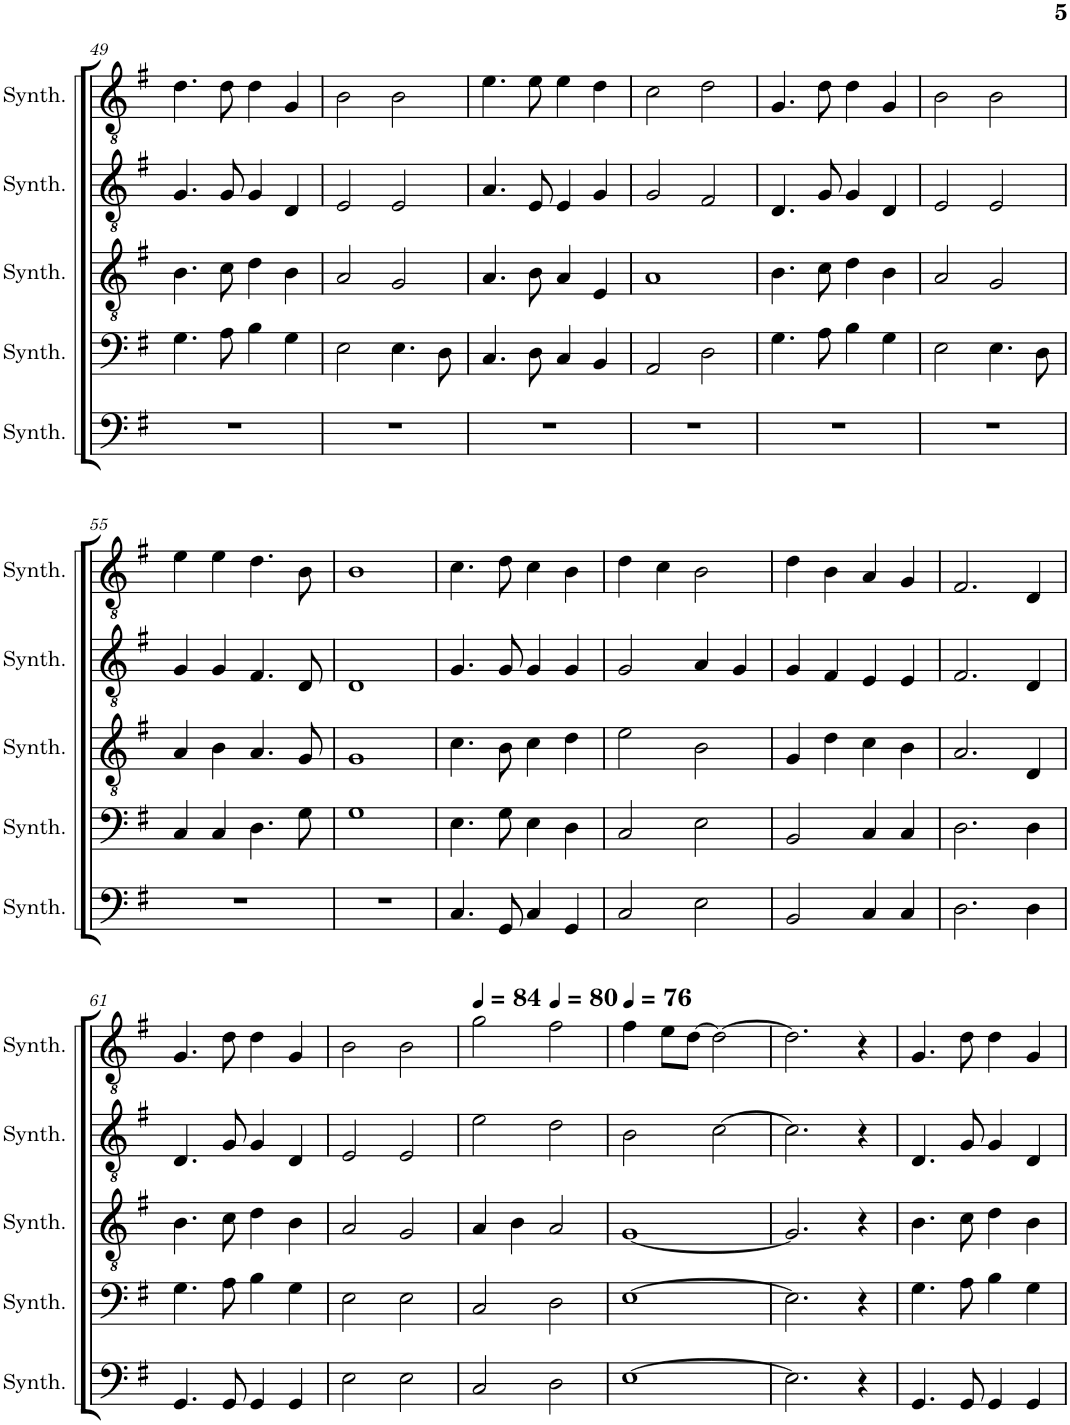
**kern	**kern	**kern	**kern	**kern
*part5	*part4	*part3	*part2	*part1
*staff5	*staff4	*staff3	*staff2	*staff1
*I"Saw Synthesizer	*I"Saw Synthesizer	*I"Saw Synthesizer	*I"Saw Synthesizer	*I"Saw Synthesizer
*I'Synth.	*I'Synth.	*I'Synth.	*I'Synth.	*I'Synth.
!!LO:PB:g=z
*clefF4	*clefF4	*clefGv2	*clefGv2	*clefGv2
*k[f#]	*k[f#]	*k[f#]	*k[f#]	*k[f#]
*M4/4	*M4/4	*M4/4	*M4/4	*M4/4
=49	=49	=49	=49	=49
1r	4.G\	4.B\	4.G/	4.d\
.	8A\	8c\	8G/	8d\
.	4B\	4d\	4G/	4d\
.	4G\	4B\	4D/	4G/
=50	=50	=50	=50	=50
1r	2E\	2A/	2E/	2B\
.	4.E\	2G/	2E/	2B\
.	8D\	.	.	.
=51	=51	=51	=51	=51
1r	4.C/	4.A/	4.A/	4.e\
.	8D\	8B\	8E/	8e\
.	4C/	4A/	4E/	4e\
.	4BB/	4E/	4G/	4d\
=52	=52	=52	=52	=52
1r	2AA/	1A	2G/	2c\
.	2D\	.	2F#/	2d\
=53	=53	=53	=53	=53
1r	4.G\	4.B\	4.D/	4.G/
.	8A\	8c\	8G/	8d\
.	4B\	4d\	4G/	4d\
.	4G\	4B\	4D/	4G/
=54	=54	=54	=54	=54
1r	2E\	2A/	2E/	2B\
.	4.E\	2G/	2E/	2B\
.	8D\	.	.	.
!!LO:LB:g=z
=55	=55	=55	=55	=55
1r	4C/	4A/	4G/	4e\
.	4C/	4B\	4G/	4e\
.	4.D\	4.A/	4.F#/	4.d\
.	8G\	8G/	8D/	8B\
=56	=56	=56	=56	=56
1r	1G	1G	1D	1B
=57	=57	=57	=57	=57
4.C/	4.E\	4.c\	4.G/	4.c\
8GG/	8G\	8B\	8G/	8d\
4C/	4E\	4c\	4G/	4c\
4GG/	4D\	4d\	4G/	4B\
=58	=58	=58	=58	=58
2C/	2C/	2e\	2G/	4d\
.	.	.	.	4c\
2E\	2E\	2B\	4A/	2B\
.	.	.	4G/	.
=59	=59	=59	=59	=59
2BB/	2BB/	4G/	4G/	4d\
.	.	4d\	4F#/	4B\
4C/	4C/	4c\	4E/	4A/
4C/	4C/	4B\	4E/	4G/
=60	=60	=60	=60	=60
2.D\	2.D\	2.A/	2.F#/	2.F#/
4D\	4D\	4D/	4D/	4D/
!!LO:LB:g=z
=61	=61	=61	=61	=61
4.GG/	4.G\	4.B\	4.D/	4.G/
8GG/	8A\	8c\	8G/	8d\
4GG/	4B\	4d\	4G/	4d\
4GG/	4G\	4B\	4D/	4G/
=62	=62	=62	=62	=62
2E\	2E\	2A/	2E/	2B\
2E\	2E\	2G/	2E/	2B\
=63	=63	=63	=63	=63
*	*	*	*	*MM84
2C/	2C/	4A/	2e\	2g\
.	.	4B\	.	.
*	*	*	*	*MM80
2D\	2D\	2A/	2d\	2f#\
=64	=64	=64	=64	=64
*	*	*	*	*MM76
[1E	[1E	[1G	2B\	4f#\
.	.	.	.	8e\L
.	.	.	.	[8d\J
.	.	.	[2c\	2d\_
=65	=65	=65	=65	=65
2.E\]	2.E\]	2.G/]	2.c\]	2.d\]
4r	4r	4r	4r	4r
=66	=66	=66	=66	=66
4.GG/	4.G\	4.B\	4.D/	4.G/
8GG/	8A\	8c\	8G/	8d\
4GG/	4B\	4d\	4G/	4d\
4GG/	4G\	4B\	4D/	4G/
=	=	=	=	=
*-	*-	*-	*-	*-
